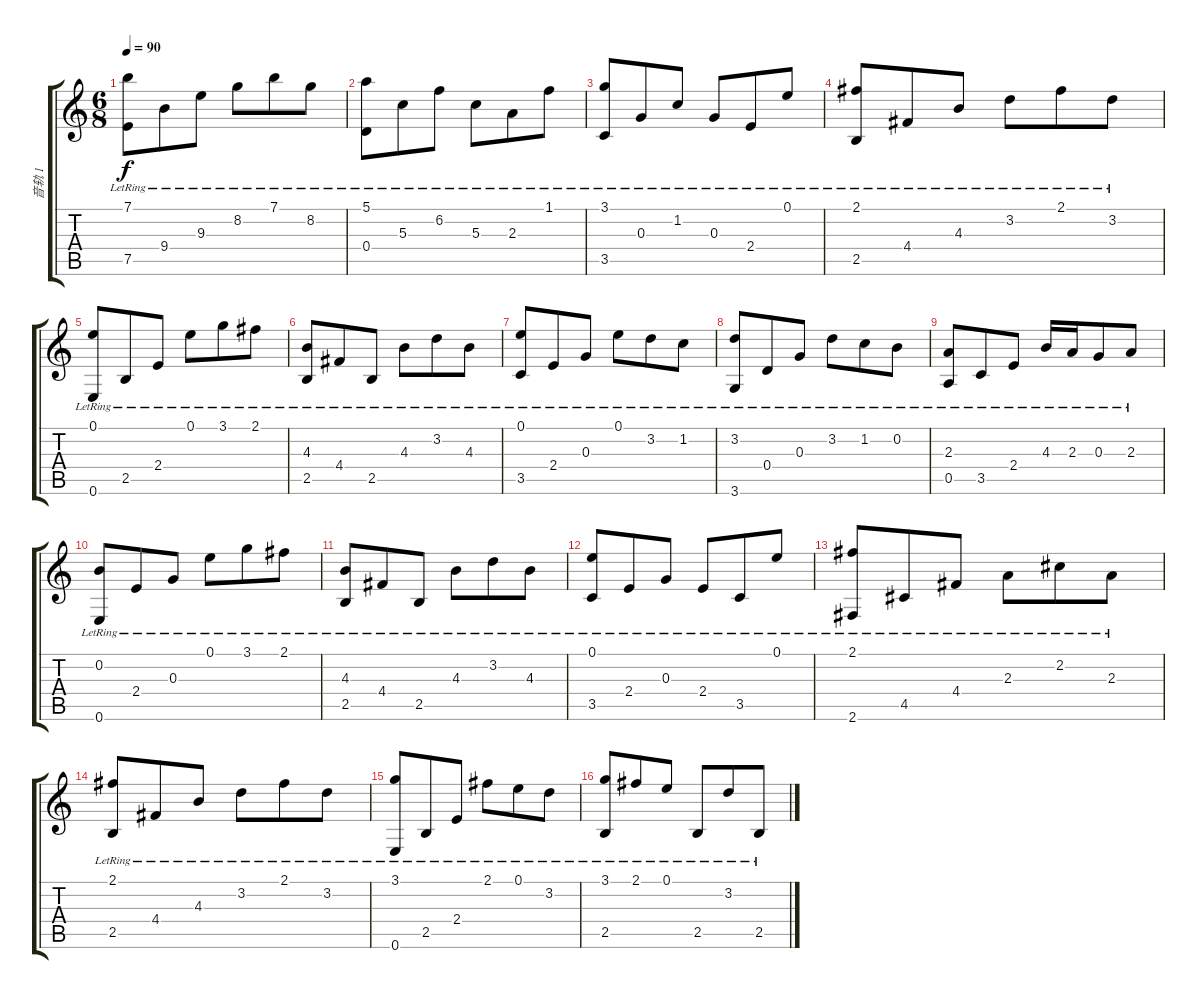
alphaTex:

\track ("音轨 1" "音轨 1") {instrument acousticguitarnylon}
\staff {score tabs}
\tuning (E4 B3 G3 D3 A2 E2) {hide}
\ts (6 8)
\tempo 90
\clef g2
\ks c
(7.1{lr} 7.5{lr}).8{dy f} 9.4{lr}.8 9.3{lr}.8 8.2{lr}.8 7.1{lr}.8 8.2{lr}.8 |
(5.1{lr} 0.4{lr}).8 5.3{lr}.8 6.2{lr}.8 5.3{lr}.8 2.3{lr}.8 1.1{lr}.8 |
(3.1{lr} 3.5{lr}).8 0.3{lr}.8 1.2{lr}.8 0.3{lr}.8 2.4{lr}.8 0.1{lr}.8 |
(2.1{lr} 2.5{lr}).8 4.4{lr}.8 4.3{lr}.8 3.2{lr}.8 2.1{lr}.8 3.2{lr}.8 |
(0.1{lr} 0.6{lr}).8 2.5{lr}.8 2.4{lr}.8 0.1{lr}.8 3.1{lr}.8 2.1{lr}.8 |
(4.3{lr} 2.5{lr}).8 4.4{lr}.8 2.5{lr}.8 4.3{lr}.8 3.2{lr}.8 4.3{lr}.8 |
(0.1{lr} 3.5{lr}).8 2.4{lr}.8 0.3{lr}.8 0.1{lr}.8 3.2{lr}.8 1.2{lr}.8 |
(3.2{lr} 3.6{lr}).8 0.4{lr}.8 0.3{lr}.8 3.2{lr}.8 1.2{lr}.8 0.2{lr}.8 |
(2.3{lr} 0.5{lr}).8 3.5{lr}.8 2.4{lr}.8 4.3{lr}.16 2.3{lr}.16 0.3{lr}.8 2.3{lr}.8 |
(0.2{lr} 0.6{lr}).8 2.4{lr}.8 0.3{lr}.8 0.1{lr}.8 3.1{lr}.8 2.1{lr}.8 |
(4.3{lr} 2.5{lr}).8 4.4{lr}.8 2.5{lr}.8 4.3{lr}.8 3.2{lr}.8 4.3{lr}.8 |
(0.1{lr} 3.5{lr}).8 2.4{lr}.8 0.3{lr}.8 2.4{lr}.8 3.5{lr}.8 0.1{lr}.8 |
(2.1{lr} 2.6{lr}).8 4.5{lr}.8 4.4{lr}.8 2.3{lr}.8 2.2{lr}.8 2.3{lr}.8 |
(2.1{lr} 2.5{lr}).8 4.4{lr}.8 4.3{lr}.8 3.2{lr}.8 2.1{lr}.8 3.2{lr}.8 |
(3.1{lr} 0.6{lr}).8 2.5{lr}.8 2.4{lr}.8 2.1{lr}.8 0.1{lr}.8 3.2{lr}.8 |
(3.1{lr} 2.5{lr}).8 2.1{lr}.8 0.1{lr}.8 2.5{lr}.8 3.2{lr}.8 2.5{lr}.8
